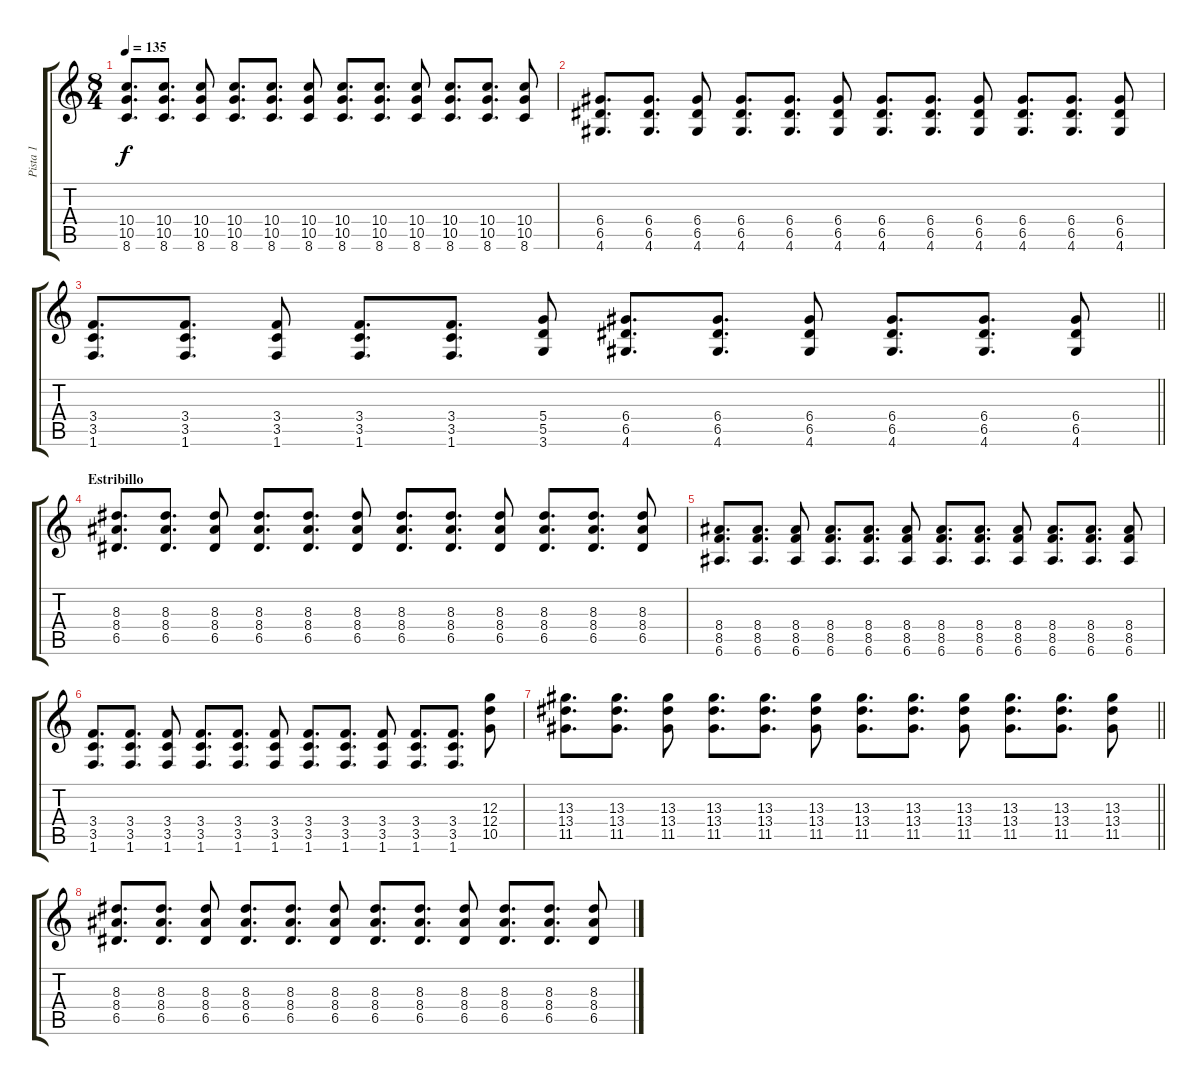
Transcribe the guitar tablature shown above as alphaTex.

\track ("Pista 1" "Pista 1") {instrument overdrivenguitar}
\staff {score tabs}
\tuning (E4 B3 G3 D3 A2 E2) {hide}
\ts (8 4)
\tempo 135
\clef g2
\ks c
(10.4 10.5 8.6).8{d dy f} (10.4 10.5 8.6).8{d} (10.4 10.5 8.6).8 (10.4 10.5 8.6).8{d} (10.4 10.5 8.6).8{d} (10.4 10.5 8.6).8 (10.4 10.5 8.6).8{d} (10.4 10.5 8.6).8{d} (10.4 10.5 8.6).8 (10.4 10.5 8.6).8{d} (10.4 10.5 8.6).8{d} (10.4 10.5 8.6).8 |
(6.4 6.5 4.6).8{d} (6.4 6.5 4.6).8{d} (6.4 6.5 4.6).8 (6.4 6.5 4.6).8{d} (6.4 6.5 4.6).8{d} (6.4 6.5 4.6).8 (6.4 6.5 4.6).8{d} (6.4 6.5 4.6).8{d} (6.4 6.5 4.6).8 (6.4 6.5 4.6).8{d} (6.4 6.5 4.6).8{d} (6.4 6.5 4.6).8 |
\barLineRight lightlight
(3.4 3.5 1.6).8{d} (3.4 3.5 1.6).8{d} (3.4 3.5 1.6).8 (3.4 3.5 1.6).8{d} (3.4 3.5 1.6).8{d} (5.4 5.5 3.6).8 (6.4 6.5 4.6).8{d} (6.4 6.5 4.6).8{d} (6.4 6.5 4.6).8 (6.4 6.5 4.6).8{d} (6.4 6.5 4.6).8{d} (6.4 6.5 4.6).8 |
\section ("" "Estribillo")
(8.3 8.4 6.5).8{d} (8.3 8.4 6.5).8{d} (8.3 8.4 6.5).8 (8.3 8.4 6.5).8{d} (8.3 8.4 6.5).8{d} (8.3 8.4 6.5).8 (8.3 8.4 6.5).8{d} (8.3 8.4 6.5).8{d} (8.3 8.4 6.5).8 (8.3 8.4 6.5).8{d} (8.3 8.4 6.5).8{d} (8.3 8.4 6.5).8 |
(8.4 8.5 6.6).8{d} (8.4 8.5 6.6).8{d} (8.4 8.5 6.6).8 (8.4 8.5 6.6).8{d} (8.4 8.5 6.6).8{d} (8.4 8.5 6.6).8 (8.4 8.5 6.6).8{d} (8.4 8.5 6.6).8{d} (8.4 8.5 6.6).8 (8.4 8.5 6.6).8{d} (8.4 8.5 6.6).8{d} (8.4 8.5 6.6).8 |
(3.4 3.5 1.6).8{d} (3.4 3.5 1.6).8{d} (3.4 3.5 1.6).8 (3.4 3.5 1.6).8{d} (3.4 3.5 1.6).8{d} (3.4 3.5 1.6).8 (3.4 3.5 1.6).8{d} (3.4 3.5 1.6).8{d} (3.4 3.5 1.6).8 (3.4 3.5 1.6).8{d} (3.4 3.5 1.6).8{d} (12.3 12.4 10.5).8 |
\barLineRight lightlight
(13.3 13.4 11.5).8{d} (13.3 13.4 11.5).8{d} (13.3 13.4 11.5).8 (13.3 13.4 11.5).8{d} (13.3 13.4 11.5).8{d} (13.3 13.4 11.5).8 (13.3 13.4 11.5).8{d} (13.3 13.4 11.5).8{d} (13.3 13.4 11.5).8 (13.3 13.4 11.5).8{d} (13.3 13.4 11.5).8{d} (13.3 13.4 11.5).8 |
(8.3 8.4 6.5).8{d} (8.3 8.4 6.5).8{d} (8.3 8.4 6.5).8 (8.3 8.4 6.5).8{d} (8.3 8.4 6.5).8{d} (8.3 8.4 6.5).8 (8.3 8.4 6.5).8{d} (8.3 8.4 6.5).8{d} (8.3 8.4 6.5).8 (8.3 8.4 6.5).8{d} (8.3 8.4 6.5).8{d} (8.3 8.4 6.5).8
